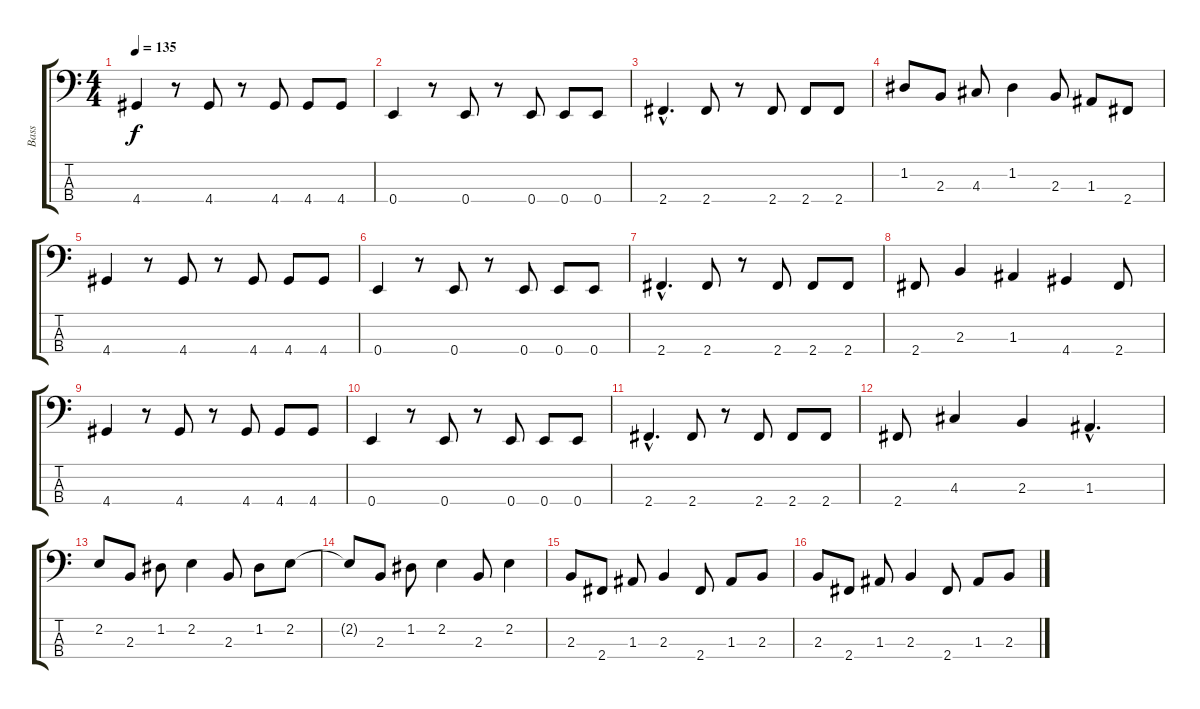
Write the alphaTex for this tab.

\track ("Bass" "Bass") {instrument electricbasspick}
\staff {score tabs}
\tuning (G2 D2 A1 E1) {hide}
\ts (4 4)
\tempo 135
\clef f4
\ks c
4.4.4{dy f} r.8 4.4.8 r.8 4.4.8 4.4.8 4.4.8 |
0.4.4 r.8 0.4.8 r.8 0.4.8 0.4.8 0.4.8 |
2.4{hac}.4{d} 2.4.8 r.8 2.4.8 2.4.8 2.4.8 |
1.2.8 2.3.8 4.3.8 1.2.4 2.3.8 1.3.8 2.4.8 |
4.4.4 r.8 4.4.8 r.8 4.4.8 4.4.8 4.4.8 |
0.4.4 r.8 0.4.8 r.8 0.4.8 0.4.8 0.4.8 |
2.4{hac}.4{d} 2.4.8 r.8 2.4.8 2.4.8 2.4.8 |
2.4.8 2.3.4 1.3.4 4.4.4 2.4.8 |
4.4.4 r.8 4.4.8 r.8 4.4.8 4.4.8 4.4.8 |
0.4.4 r.8 0.4.8 r.8 0.4.8 0.4.8 0.4.8 |
2.4{hac}.4{d} 2.4.8 r.8 2.4.8 2.4.8 2.4.8 |
2.4.8 4.3.4 2.3.4 1.3{hac}.4{d} |
2.2.8 2.3.8 1.2.8 2.2.4 2.3.8 1.2.8 2.2.8 |
2.2{t}.8 2.3.8 1.2.8 2.2.4 2.3.8 2.2.4 |
2.3.8 2.4.8 1.3.8 2.3.4 2.4.8 1.3.8 2.3.8 |
2.3.8 2.4.8 1.3.8 2.3.4 2.4.8 1.3.8 2.3.8
